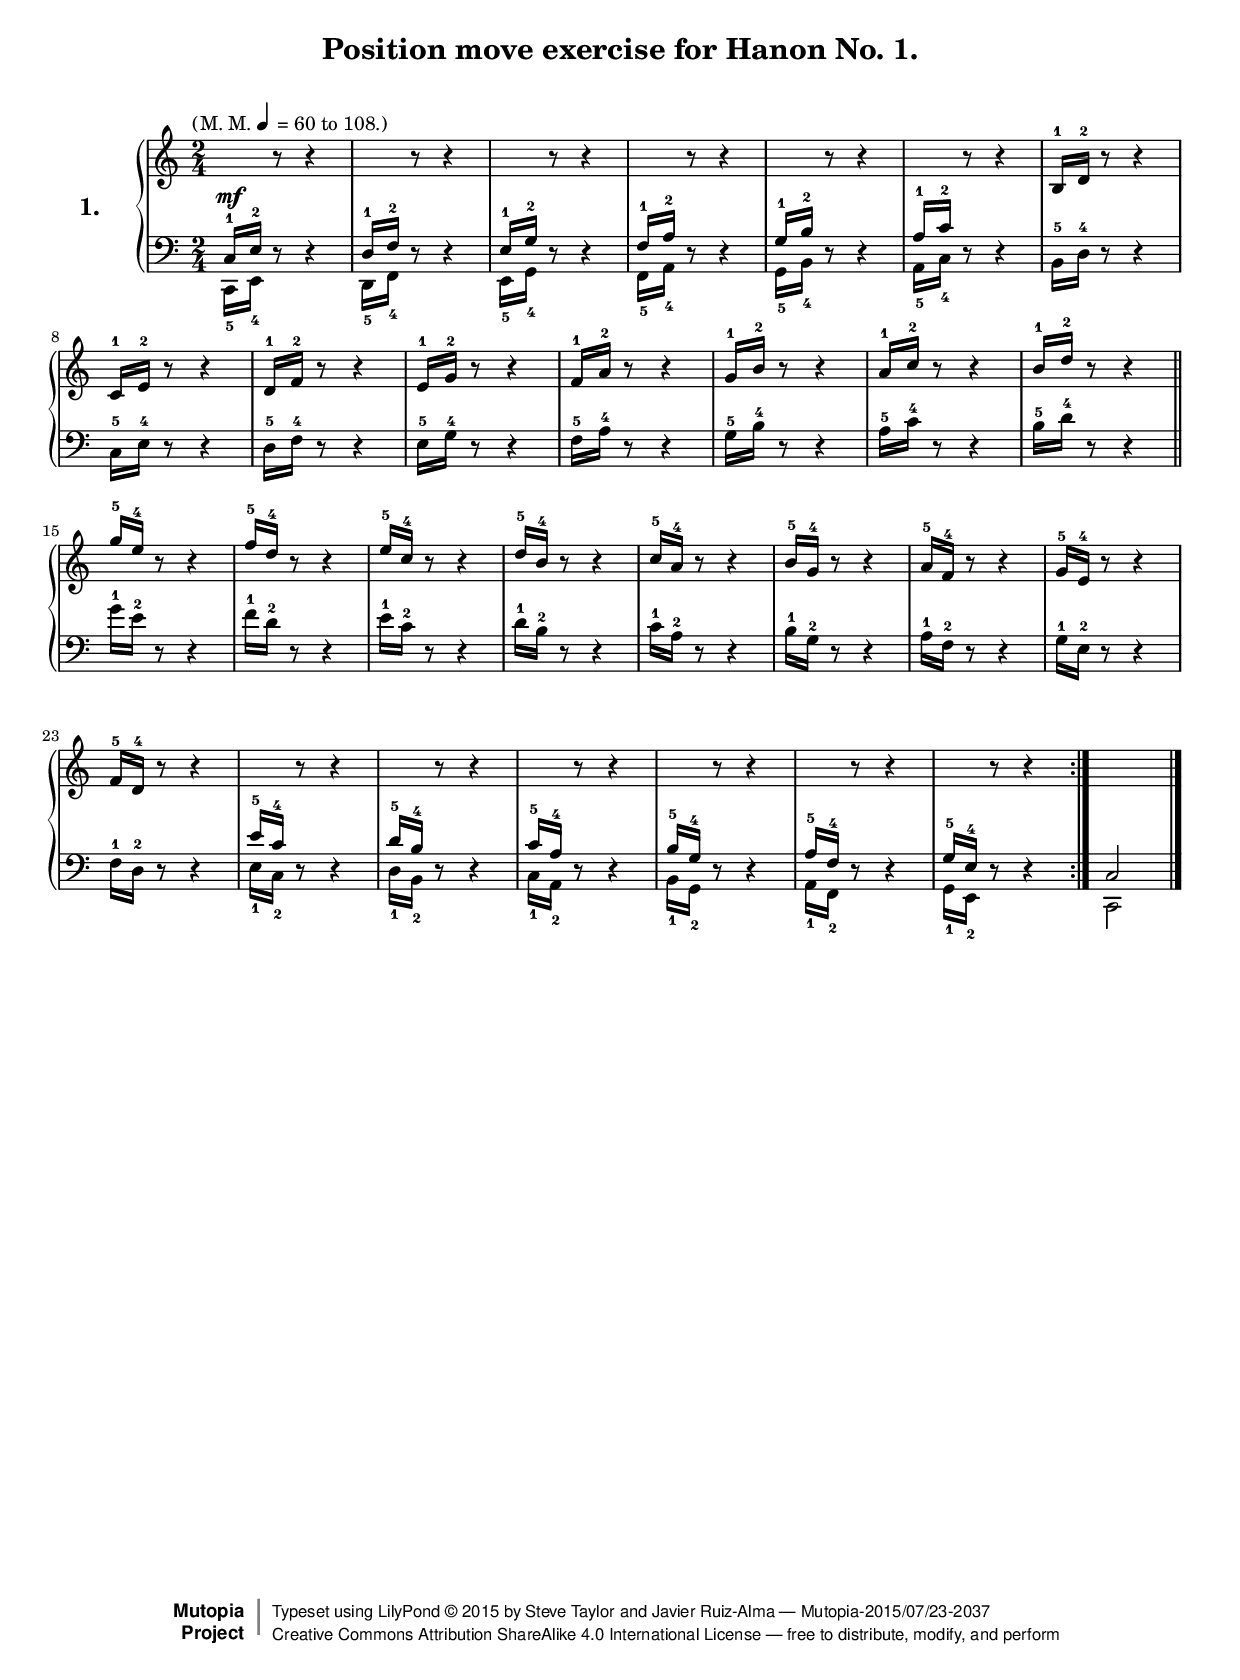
\version "2.18.2"

#(set-global-staff-size 17)
%#(set-default-paper-size "letter")

\header {
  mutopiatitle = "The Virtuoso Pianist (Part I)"
  date = "1873"
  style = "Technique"
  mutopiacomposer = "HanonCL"
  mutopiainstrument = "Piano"
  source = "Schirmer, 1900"
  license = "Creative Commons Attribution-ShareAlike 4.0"
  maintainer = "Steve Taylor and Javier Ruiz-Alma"
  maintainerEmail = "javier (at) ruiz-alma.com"

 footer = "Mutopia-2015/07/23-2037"
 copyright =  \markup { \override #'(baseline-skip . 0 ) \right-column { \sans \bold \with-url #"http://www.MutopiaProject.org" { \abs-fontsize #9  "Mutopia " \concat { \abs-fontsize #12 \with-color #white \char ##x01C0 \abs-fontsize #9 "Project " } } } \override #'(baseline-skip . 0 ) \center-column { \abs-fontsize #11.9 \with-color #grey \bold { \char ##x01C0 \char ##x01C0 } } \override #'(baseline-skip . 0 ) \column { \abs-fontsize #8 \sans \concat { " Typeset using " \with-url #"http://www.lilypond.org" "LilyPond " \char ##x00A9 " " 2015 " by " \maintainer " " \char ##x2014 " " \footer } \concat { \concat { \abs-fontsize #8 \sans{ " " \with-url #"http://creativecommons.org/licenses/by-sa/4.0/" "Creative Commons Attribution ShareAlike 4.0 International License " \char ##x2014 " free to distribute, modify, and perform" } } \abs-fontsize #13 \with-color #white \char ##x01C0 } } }
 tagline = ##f
}

\paper {
  top-margin = 9\mm
  system-system-spacing.basic-distance = #13
  top-markup-spacing.basic-distance = #9
}

\version "2.18.0"
% LilyPond include file with useful definitions.

\language "english"

% define a variable to hold the formatted today's date:
date = #(strftime "%d-%b-%Y" (localtime (current-time)))

% A function to display tempo markings:
tempoMark = #(define-music-function (parser location markp) (string?)
#{
  \once \override Score.RehearsalMark #'self-alignment-X = #left
  \once \override Score.RehearsalMark #'extra-spacing-width = #'(+inf.0 . -inf.0)
  \mark \markup { \smaller \bold $markp }
#})

% define a \paragraph command for use within \markuplist{}
#(define-markup-list-command (paragraph layout props args) (markup-list?)
   #:properties ((par-indent 2))
   (interpret-markup-list layout props
     #{\markuplist \justified-lines { \hspace #par-indent #args } #}))


metMark = \markup { \normal-text \concat { "(" \hspace #0.2 "M." \hspace #.5 "M. " \smaller \general-align #Y #DOWN \note #"4" #1 \hspace #0.5 " = 60 to 108.)" } }

staffUp = \change Staff = "upper"
staffDown = \change Staff = "lower"

fingerUp = \override Fingering.direction = #UP
fingerDown = \override Fingering.direction = #DOWN
fingerNoPad = \temporary \override Fingering.staff-padding = #'()

beamLessSlant = \once \override Beam.damping = #4

subdivideBeams = {
  \set subdivideBeams = ##t
  \set baseMoment = #(ly:make-moment 1/4)
  \set beatStructure = #'(4 4)
}

globalT = {
  \key c \major
  \time 2/4
  \clef treble
}
globalB = {
  \key c \major
  \time 2/4
  \clef bass
}

posScriptA = {
  \once \override TextScript.rotation = #'(15 0 0)
  \once \override TextScript.extra-offset = #'( 0 . 8.6 )
}
posScriptB = {
  \once \override TextScript.rotation = #'(-15 0 0)
  \once \override TextScript.extra-offset = #'( 0.4 . -1.0 )
}

posScriptC = { \once \override TextScript.extra-offset = #'( -3.5 . 5.2 ) }

posScriptD = { \once \override TextScript.extra-offset = #'( -3.5 . -3.9 ) }
lblExNum = \markup \bold \huge "1."

RH = \relative c {
  \tempo \metMark
  \repeat volta 2 {
  \staffDown \stemUp %\subdivideBeams
  c16-1^\mf e-2 \staffUp r8 r4 \staffDown % f-3 g-4 a-5 g f e 
  d16-1 f-2 \staffUp r8 r4 \staffDown % g-3 a-4 b-5 a g f 
  e16-1 g-2 \staffUp r8 r4 \staffDown % a b c b a g 
  f16-1 a-2 \staffUp r8 r4 \staffDown % b c d c b a 
  g16-1 b-2 \staffUp r8 r4 \staffDown % c d e d c b 
  \beamLessSlant a16-1 c-2 \staffUp r8 r4 % d e f e d c 
  % \fingerDown
  b16-1 d-2 r8 r4 % e f g f e d 
  c16-1 e-2 r8 r4 % f g a g f e 
  d16-1 f-2 r8 r4 % g a b a g f 
  e16-1 g-2 r8 r4 % a b c b a g 
  f16-1 a-2 r8 r4 % b c d c b a
  % \stemNeutral
  g16-1 b-2 r8 r4 % c d e d c b 
  a16-1 c-2 r8 r4 % d e f e d c 
  b16-1 d-2 r8 r4 % e f g f e d 
  \bar "||"
  \fingerUp %\fingerNoPad
  g16-5 e-4 r8 r4 % d-3 c-2 b-1 c d e 
  f16-5 d-4 r8 r4 % c b a b c d 
  e16-5 c-4 r8 r4 % b a g a b c 
  % \fingerDown 
  d16-5 b-4 r8 r4 % a g f g a b 
  c16-5 a-4 r8 r4 % g f e f g a 
  \beamLessSlant \stemUp b16-5 g-4 r8 r4 % f e d e f g 
  a16-5 f-4 r8 r4 % e d c d e f 
  g16-5 e-4 r8 r4 % d c b c d e 
  f16-5 d-4 r8 r4 \staffDown  % c b a b c d 
  \fingerUp e16-5 c-4 \staffUp r8 r4 \staffDown % b a g a b c 
  d16-5 b-4 \staffUp r8 r4 \staffDown % a g f g a b 
  c16-5 a-4 \staffUp r8 r4 \staffDown % g f e f g a 
  b16-5 g-4 \staffUp r8 r4 \staffDown % f e d e f g 
  a16-5 f-4 \staffUp r8 r4 \staffDown % e d c d e f 
  g16-5 e-4 \staffUp r8 r4 \staffDown % d c b c d e 
  }
  c2
  \bar "|."
}

LH = \relative c, {
  \stemDown \subdivideBeams
  \repeat volta 2 {
  \fingerDown
  c16-5 e-4 r8 r4 % f-3 g-2 a-1 g f e 
  d16-5 f-4 r8 r4 % g-3 a-2 b-1 a g f 
  e16-5 g-4 r8 r4 % a b c b a g 
  f16-5 a-4 r8 r4 % b c d c b a 
  g16-5 b-4 r8 r4 % c d e d c b 
  a16-5 c-4 r8 r4 % d e f e d c 
  \fingerUp % \fingerNoPad
  b16-5 d-4 r8 r4 % e f g f e d 
  c16-5 e-4 r8 r4 % f g a g f e 
  d16-5 f-4 r8 r4 % g a b a g f 
  e16-5 g-4 r8 r4 % a b c b a g 
  f16-5 a-4 r8 r4 % b c d c b a 
  g16-5 b-4 r8 r4 % c d e d c b 
  a16-5 c-4 r8 r4 % d e f e d c 
  b16-5 d-4 r8 r4 % e f g f e d 
  \bar "||"
  g16-1 e-2 r8 r4 % d-3 c-4 b-5 c d e 
  f16-1 d-2 r8 r4 % c b a b c d 
  e16-1 c-2 r8 r4 % b a g a b c 
  d16-1 b-2 r8 r4 % a g f g a b 
  c16-1 a-2 r8 r4 % g f e f g a 
  b16-1 g-2 r8 r4 % f e d e f g 
  a16-1 f-2 r8 r4 % e d c d e f 
  g16-1 e-2 r8 r4 % d c b c d e 
  f16-1 d-2 r8 r4 % c b a b c d 
  \fingerDown e16-1 c-2 r8 r4 % b a g a b c 
  d16-1 b-2 r8 r4 % a g f g a b 
  c16-1 a-2 r8 r4 % g f e f g a 
  b16-1 g-2 r8 r4 % f e d e f g 
  a16-1 f-2 r8 r4 % e d c d e f 
  g16-1 e-2 r8 r4 % d c b c d e 
  }
  c2
  \bar "|."
}

\markup { \abs-fontsize #14 \center-column {
            \fill-line { \bold "Position move exercise for Hanon No. 1."}
            \null
            }
  }

\score {
  \new PianoStaff <<
    \set PianoStaff.instrumentName = \lblExNum
    \new Staff = "upper" { \globalT \RH }
    \new Staff = "lower" { \globalB \LH }
  >>
  \layout { }
\midi { \tempo 4 = 90 }
}